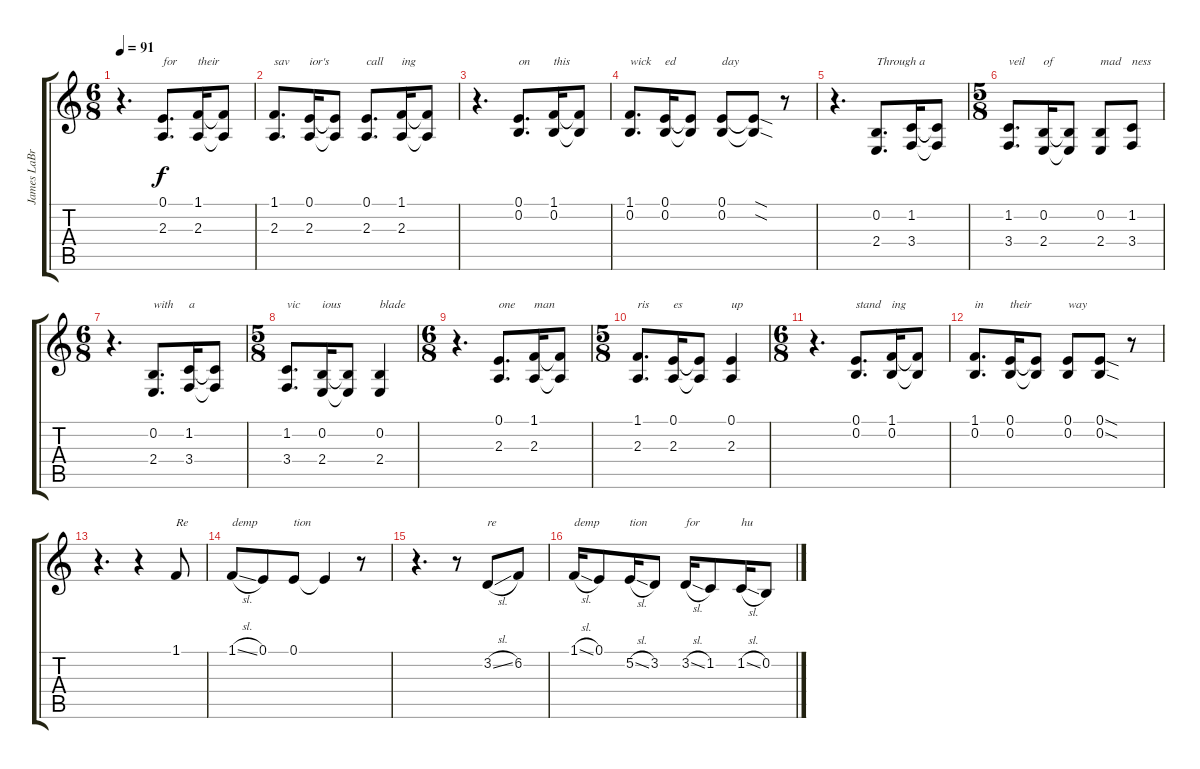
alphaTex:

\track ("James LaBrie - Vocals" "James LaBr") {instrument bassoon}
\staff {score tabs}
\tuning (E4 B3 G3 D3 A2 D2) {hide}
\ts (6 8)
\tempo 91
\clef g2
\ks aminor
r.4{d dy f} (0.1 2.3).8{d txt "for"} (1.1 2.3).16{txt "their"} (1.1{t} 2.3{t}).8 |
(1.1 2.3).8{d txt "sav"} (0.1 2.3).16{txt "ior's"} (0.1{t} 2.3{t}).8 (0.1 2.3).8{d txt "call"} (1.1 2.3).16{txt "ing"} (1.1{t} 2.3{t}).8 |
r.4{d} (0.1 0.2).8{d txt "on"} (1.1 0.2).16{txt "this"} (1.1{t} 0.2{t}).8 |
(1.1 0.2).8{d txt "wick"} (0.1 0.2).16{txt "ed"} (0.1{t} 0.2{t}).8 (0.1 0.2).8{txt "day"} (0.1{sod t} 0.2{sod t}).8 r.8 |
r.4{d} (0.2 2.4).8{d txt "Through a"} (1.2 3.4).16 (1.2{t} 3.4{t}).8 |
\ts (5 8)
(1.2 3.4).8{d txt "veil"} (0.2 2.4).16{txt "of"} (0.2{t} 2.4{t}).8 (0.2 2.4).8{txt "mad"} (1.2 3.4).8{txt "ness"} |
\ts (6 8)
r.4{d} (0.2 2.4).8{d txt "with"} (1.2 3.4).16{txt "a"} (1.2{t} 3.4{t}).8 |
\ts (5 8)
(1.2 3.4).8{d txt "vic"} (0.2 2.4).16{txt "ious"} (0.2{t} 2.4{t}).8 (0.2 2.4).4{txt "blade"} |
\ts (6 8)
r.4{d} (0.1 2.3).8{d txt "one"} (1.1 2.3).16{txt "man"} (1.1{t} 2.3{t}).8 |
\ts (5 8)
(1.1 2.3).8{d txt "ris"} (0.1 2.3).16{txt "es"} (0.1{t} 2.3{t}).8 (0.1 2.3).4{txt "up"} |
\ts (6 8)
r.4{d} (0.1 0.2).8{d txt "stand"} (1.1 0.2).16{txt "ing"} (1.1{t} 0.2{t}).8 |
(1.1 0.2).8{d txt "in"} (0.1 0.2).16{txt "their"} (0.1{t} 0.2{t}).8 (0.1 0.2).8{txt "way"} (0.1{sod} 0.2{sod}).8 r.8 |
r.4{d} r.4 1.1.8{txt "Re"} |
1.1{sl}.8{txt "demp"} 0.1.8 0.1.8{txt "tion"} 0.1{t}.4 r.8 |
r.4{d} r.8 3.2{sl}.8{txt "re"} 6.2.8 |
1.1{sl}.16{txt "demp"} 0.1.8 5.2{sl}.16{txt "tion"} 3.2.8 3.2{sl}.16{txt "for"} 1.2.8 1.2{sl}.16{txt "hu"} 0.2.8
